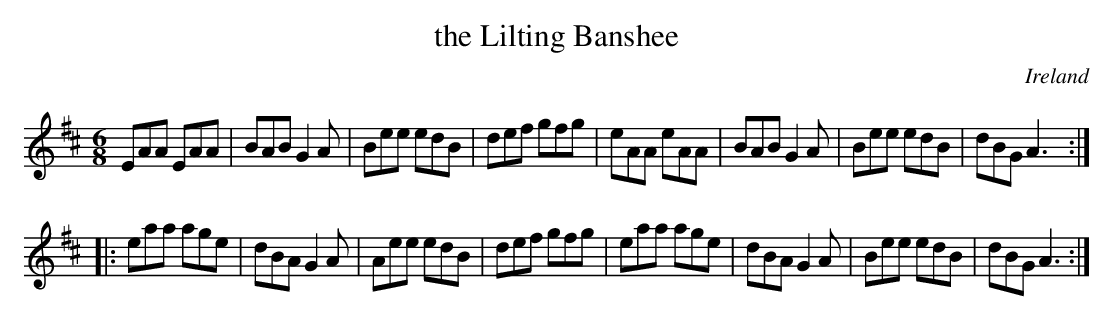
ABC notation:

X:1
T:the Lilting Banshee
M:6/8
O:Ireland
K:A mixolydian
EAA EAA|BAB G2A|Bee edB|def gfg|\
eAA eAA|BAB G2A|Bee edB|dBG A3::
eaa age|dBA G2A|Aee edB|def gfg|\
eaa age|dBA G2A|Bee edB|dBG A3:|
